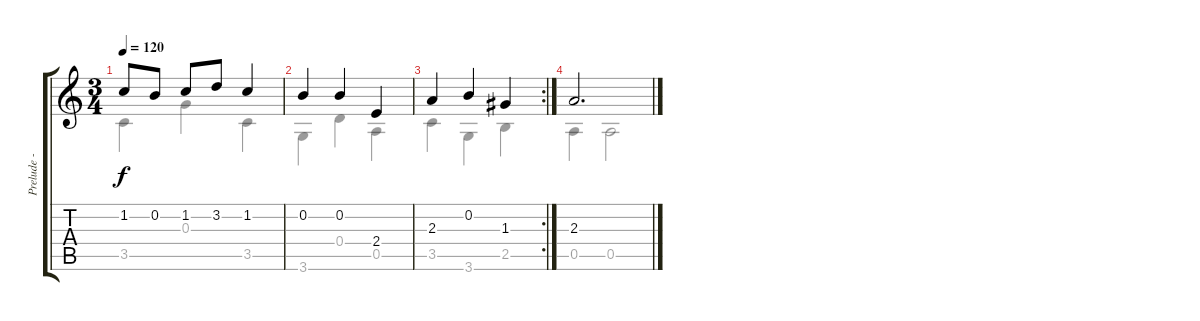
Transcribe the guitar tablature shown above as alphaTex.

\track ("Prelude - H E N R Y   P U R C E L L " "Prelude - ") {instrument acousticguitarnylon}
\staff {score tabs}
\tuning (E4 B3 G3 D3 A2 E2) {hide}
\voice
\ts (3 4)
\tempo 120
\clef g2
\ks c
1.2.8{dy f} 0.2.8 1.2.8 3.2.8 1.2.4 |
0.2.4 0.2.4 2.4.4 |
\rc 2
2.3.4 0.2.4 1.3.4 |
2.3.2{d}
\voice
\clef g2
\ottava regular
\simile none
\ks c
3.5.4{dy f} 0.3.4 3.5.4 |
3.6.4 0.4.4 0.5.4 |
3.5.4 3.6.4 2.5.4 |
0.5.4 0.5.2
